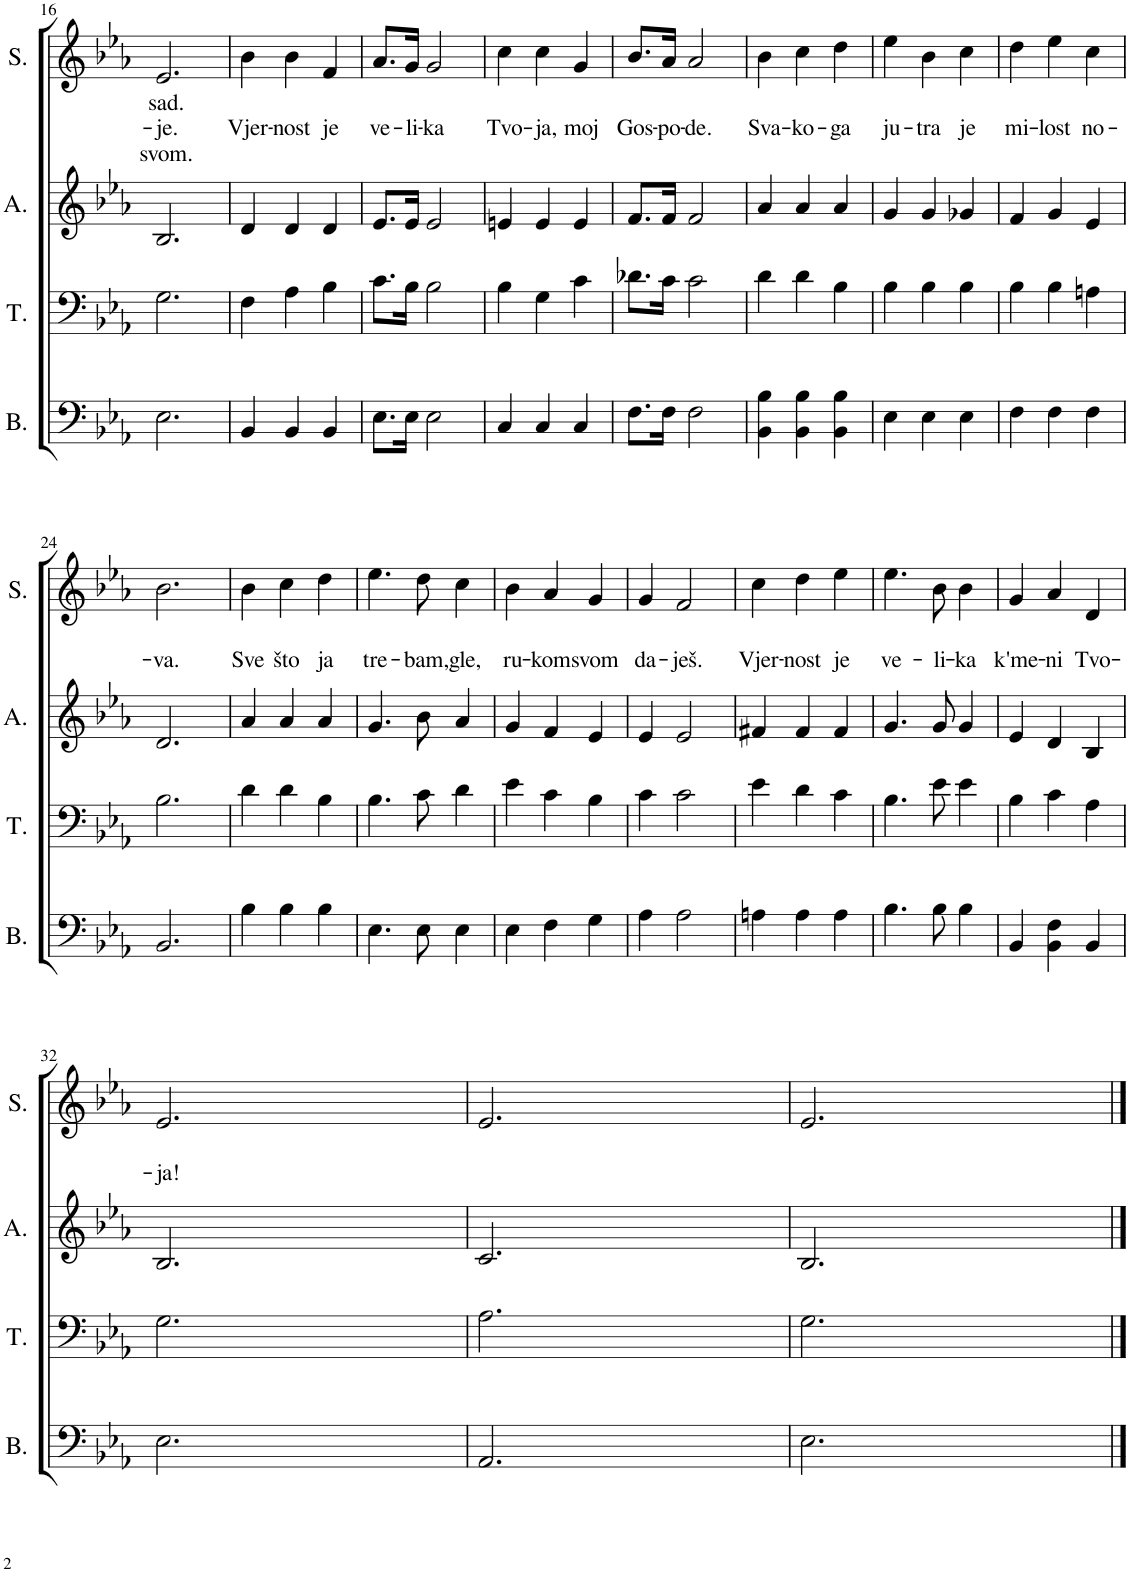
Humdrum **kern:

**kern	**kern	**kern	**kern	**text	**text	**text
*part4	*part3	*part2	*part1	*part1	*part1	*part1
*staff4	*staff3	*staff2	*staff1	*staff1	*staff1	*staff1
*I"Bass	*I"Tenor	*I"Alto	*I"Soprano	*	*	*
*I'B.	*I'T.	*I'A.	*I'S.	*	*	*
!!LO:PB:g=z
*clefF4	*clefF4	*clefG2	*clefG2	*	*	*
*k[b-e-a-]	*k[b-e-a-]	*k[b-e-a-]	*k[b-e-a-]	*	*	*
*M3/4	*M3/4	*M3/4	*M3/4	*	*	*
=16	=16	=16	=16	=16	=16	=16
!	!	!	!	!LO:LY:b	!LO:LY:b	!LO:LY:b
2.E-\	2.G\	2.B-/	2.e-/	sad.	-je.	svom.
=17	=17	=17	=17	=17	=17	=17
!	!	!	!	!	!LO:LY:b	!
4BB-/	4F\	4d/	4b-\	.	Vjer-	.
!	!	!	!	!	!LO:LY:b	!
4BB-/	4A-\	4d/	4b-\	.	-nost	.
!	!	!	!	!	!LO:LY:b	!
4BB-/	4B-\	4d/	4f/	.	je	.
=18	=18	=18	=18	=18	=18	=18
!	!	!	!	!	!LO:LY:b	!
8.E-\L	8.c\L	8.e-/L	8.a-/L	.	ve-	.
!	!	!	!	!	!LO:LY:b	!
16E-\Jk	16B-\Jk	16e-/Jk	16g/Jk	.	-li-	.
!	!	!	!	!	!LO:LY:b	!
2E-\	2B-\	2e-/	2g/	.	-ka	.
=19	=19	=19	=19	=19	=19	=19
!	!	!	!	!	!LO:LY:b	!
4C/	4B-\	4en/	4cc\	.	Tvo-	.
!	!	!	!	!	!LO:LY:b	!
4C/	4G\	4e/	4cc\	.	-ja,	.
!	!	!	!	!	!LO:LY:b	!
4C/	4c\	4e/	4g/	.	moj	.
=20	=20	=20	=20	=20	=20	=20
!	!	!	!	!	!LO:LY:b	!
8.F\L	8.d-X\L	8.f/L	8.b-/L	.	Gos-	.
!	!	!	!	!	!LO:LY:b	!
16F\Jk	16c\Jk	16f/Jk	16a-/Jk	.	-po-	.
!	!	!	!	!	!LO:LY:b	!
2F\	2c\	2f/	2a-/	.	-de.	.
=21	=21	=21	=21	=21	=21	=21
!	!	!	!	!	!LO:LY:b	!
4BB-\ 4B-\	4d\	4a-/	4b-\	.	Sva-	.
!	!	!	!	!	!LO:LY:b	!
4BB-\ 4B-\	4d\	4a-/	4cc\	.	-ko-	.
!	!	!	!	!	!LO:LY:b	!
4BB-\ 4B-\	4B-\	4a-/	4dd\	.	-ga	.
=22	=22	=22	=22	=22	=22	=22
!	!	!	!	!	!LO:LY:b	!
4E-\	4B-\	4g/	4ee-\	.	ju-	.
!	!	!	!	!	!LO:LY:b	!
4E-\	4B-\	4g/	4b-\	.	-tra	.
!	!	!	!	!	!LO:LY:b	!
4E-\	4B-\	4g-X/	4cc\	.	je	.
=23	=23	=23	=23	=23	=23	=23
!	!	!	!	!	!LO:LY:b	!
4F\	4B-\	4f/	4dd\	.	mi-	.
!	!	!	!	!	!LO:LY:b	!
4F\	4B-\	4g/	4ee-\	.	-lost	.
!	!	!	!	!	!LO:LY:b	!
4F\	4An\	4e-/	4cc\	.	no-	.
!!LO:LB:g=z
=24	=24	=24	=24	=24	=24	=24
!	!	!	!	!	!LO:LY:b	!
2.BB-/	2.B-\	2.d/	2.b-\	.	-va.	.
=25	=25	=25	=25	=25	=25	=25
!	!	!	!	!	!LO:LY:b	!
4B-\	4d\	4a-/	4b-\	.	Sve	.
!	!	!	!	!	!LO:LY:b	!
4B-\	4d\	4a-/	4cc\	.	što	.
!	!	!	!	!	!LO:LY:b	!
4B-\	4B-\	4a-/	4dd\	.	ja	.
=26	=26	=26	=26	=26	=26	=26
!	!	!	!	!	!LO:LY:b	!
4.E-\	4.B-\	4.g/	4.ee-\	.	tre-	.
!	!	!	!	!	!LO:LY:b	!
8E-\	8c\	8b-\	8dd\	.	-bam,	.
!	!	!	!	!	!LO:LY:b	!
4E-\	4d\	4a-/	4cc\	.	gle,	.
=27	=27	=27	=27	=27	=27	=27
!	!	!	!	!	!LO:LY:b	!
4E-\	4e-\	4g/	4b-\	.	ru-	.
!	!	!	!	!	!LO:LY:b	!
4F\	4c\	4f/	4a-/	.	-kom	.
!	!	!	!	!	!LO:LY:b	!
4G\	4B-\	4e-/	4g/	.	svom	.
=28	=28	=28	=28	=28	=28	=28
!	!	!	!	!	!LO:LY:b	!
4A-\	4c\	4e-/	4g/	.	da-	.
!	!	!	!	!	!LO:LY:b	!
2A-\	2c\	2e-/	2f/	.	-ješ.	.
=29	=29	=29	=29	=29	=29	=29
!	!	!	!	!	!LO:LY:b	!
4An\	4e-\	4f#X/	4cc\	.	Vjer-	.
!	!	!	!	!	!LO:LY:b	!
4A\	4d\	4f#/	4dd\	.	-nost	.
!	!	!	!	!	!LO:LY:b	!
4A\	4c\	4f#/	4ee-\	.	je	.
=30	=30	=30	=30	=30	=30	=30
!	!	!	!	!	!LO:LY:b	!
4.B-\	4.B-\	4.g/	4.ee-\	.	ve-	.
!	!	!	!	!	!LO:LY:b	!
8B-\	8e-\	8g/	8b-\	.	-li-	.
!	!	!	!	!	!LO:LY:b	!
4B-\	4e-\	4g/	4b-\	.	-ka	.
=31	=31	=31	=31	=31	=31	=31
!	!	!	!	!	!LO:LY:b	!
4BB-/	4B-\	4e-/	4g/	.	k'me-	.
!	!	!	!	!	!LO:LY:b	!
4BB-\ 4F\	4c\	4d/	4a-/	.	-ni	.
!	!	!	!	!	!LO:LY:b	!
4BB-/	4A-\	4B-/	4d/	.	Tvo-	.
!!LO:LB:g=z
=32	=32	=32	=32	=32	=32	=32
!	!	!	!	!	!LO:LY:b	!
2.E-\	2.G\	2.B-/	2.e-/	.	-ja!	.
=33	=33	=33	=33	=33	=33	=33
2.AA-/	2.A-\	2.c/	2.e-/	.	.	.
=34	=34	=34	=34	=34	=34	=34
2.E-\	2.G\	2.B-/	2.e-/	.	.	.
==	==	==	==	==	==	==
*-	*-	*-	*-	*-	*-	*-
